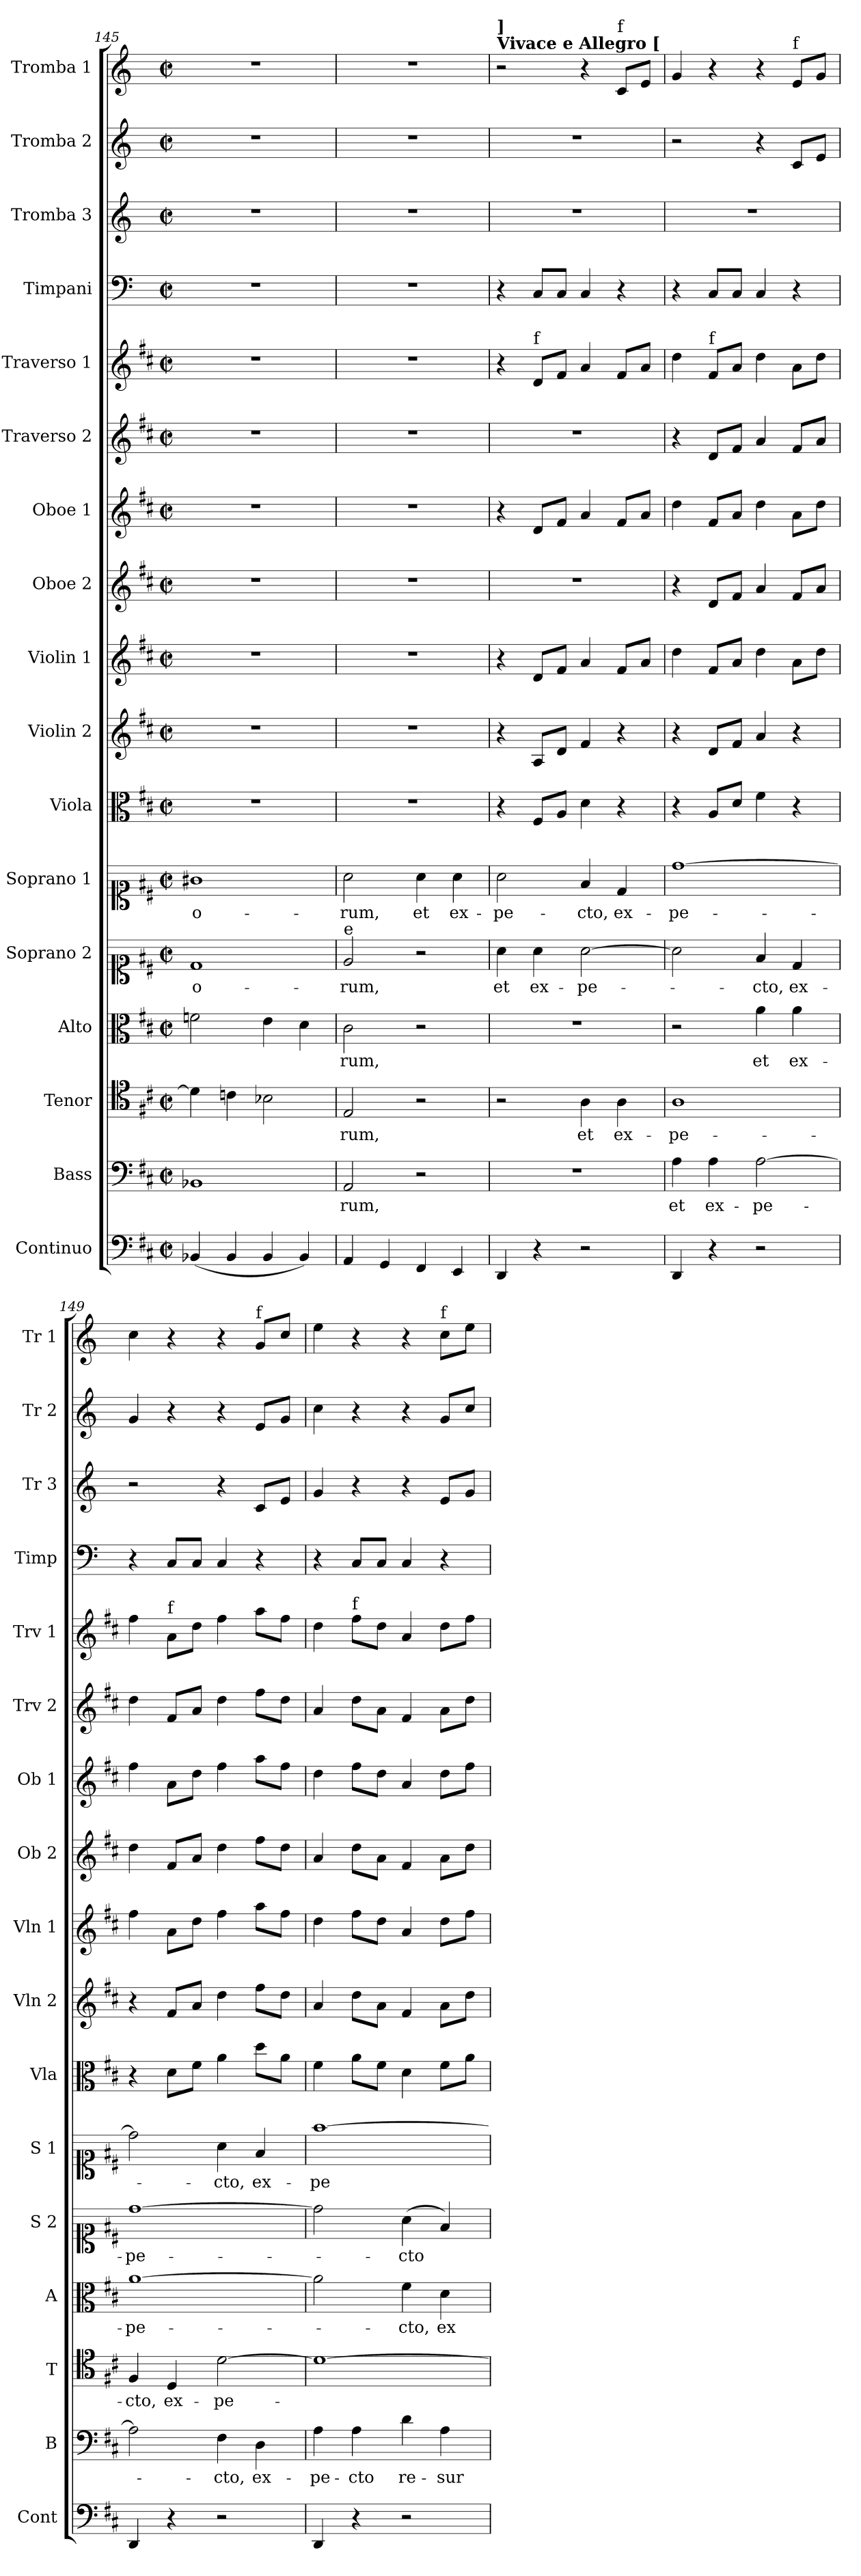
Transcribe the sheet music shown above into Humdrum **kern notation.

**kern	**kern	**text	**kern	**text	**kern	**text	**kern	**text	**kern	**text	**kern	**kern	**kern	**kern	**kern	**kern	**kern	**kern	**kern	**kern	**kern
*part17	*part16	*part16	*part15	*part15	*part14	*part14	*part13	*part13	*part12	*part12	*part11	*part10	*part9	*part8	*part7	*part6	*part5	*part4	*part3	*part2	*part1
*staff17	*staff16	*staff16	*staff15	*staff15	*staff14	*staff14	*staff13	*staff13	*staff12	*staff12	*staff11	*staff10	*staff9	*staff8	*staff7	*staff6	*staff5	*staff4	*staff3	*staff2	*staff1
*I"Continuo	*I"Bass	*	*I"Tenor	*	*I"Alto	*	*I"Soprano 2	*	*I"Soprano 1	*	*I"Viola	*I"Violin 2	*I"Violin 1	*I"Oboe 2	*I"Oboe 1	*I"Traverso 2	*I"Traverso 1	*I"Timpani	*I"Tromba 3	*I"Tromba 2	*I"Tromba 1
*I'Cont	*I'B	*	*I'T	*	*I'A	*	*I'S 2	*	*I'S 1	*	*I'Vla	*I'Vln 2	*I'Vln 1	*I'Ob 2	*I'Ob 1	*I'Trv 2	*I'Trv 1	*I'Timp	*I'Tr 3	*I'Tr 2	*I'Tr 1
*clefF4	*clefF4	*	*clefC4	*	*clefC3	*	*clefC1	*	*clefC1	*	*clefC3	*clefG2	*clefG2	*clefG2	*clefG2	*clefG2	*clefG2	*clefF4	*clefG2	*clefG2	*clefG2
*	*	*	*	*	*	*	*	*	*	*	*	*	*	*	*	*	*	*ITrd-1c-2	*ITrd-1c-2	*ITrd-1c-2	*ITrd-1c-2
*k[f#c#]	*k[f#c#]	*	*k[f#c#]	*	*k[f#c#]	*	*k[f#c#]	*	*k[f#c#]	*	*k[f#c#]	*k[f#c#]	*k[f#c#]	*k[f#c#]	*k[f#c#]	*k[f#c#]	*k[f#c#]	*k[f#c#]	*k[f#c#]	*k[f#c#]	*k[f#c#]
*M2/2	*M2/2	*	*M2/2	*	*M2/2	*	*M2/2	*	*M2/2	*	*M2/2	*M2/2	*M2/2	*M2/2	*M2/2	*M2/2	*M2/2	*M2/2	*M2/2	*M2/2	*M2/2
*met(c|)	*met(c|)	*	*met(c|)	*	*met(c|)	*	*met(c|)	*	*met(c|)	*	*met(c|)	*met(c|)	*met(c|)	*met(c|)	*met(c|)	*met(c|)	*met(c|)	*met(c|)	*met(c|)	*met(c|)	*met(c|)
=145	=145	=145	=145	=145	=145	=145	=145	=145	=145	=145	=145	=145	=145	=145	=145	=145	=145	=145	=145	=145	=145
!	!	!	!	!	!	!	!	!LO:LY:b	!	!LO:LY:b	!	!	!	!	!	!	!	!	!	!	!
(4BB-X/	1BB-X	.	4d\]	.	2fn\	.	1d	-o-	1g#X	-o-	1r	1r	1r	1r	1r	1r	1r	1r	1r	1r	1r
4BB-/	.	.	4cn\	.	.	.	.	.	.	.	.	.	.	.	.	.	.	.	.	.	.
4BB-/	.	.	2B-X\	.	4e\	.	.	.	.	.	.	.	.	.	.	.	.	.	.	.	.
4BB-/)	.	.	.	.	4d\	.	.	.	.	.	.	.	.	.	.	.	.	.	.	.	.
=146	=146	=146	=146	=146	=146	=146	=146	=146	=146	=146	=146	=146	=146	=146	=146	=146	=146	=146	=146	=146	=146
!	!	!	!	!	!	!	!LO:TX:a:t=e	!	!	!	!	!	!	!	!	!	!	!	!	!	!
!	!	!LO:LY:b	!	!LO:LY:b	!	!LO:LY:b	!	!LO:LY:b	!	!LO:LY:b	!	!	!	!	!	!	!	!	!	!	!
4AA/	2AA/	-rum,	2E/	rum,	2c#\	-rum,	2e/	-rum,	2a\	-rum,	1r	1r	1r	1r	1r	1r	1r	1r	1r	1r	1r
4GG/	.	.	.	.	.	.	.	.	.	.	.	.	.	.	.	.	.	.	.	.	.
!	!	!	!	!	!	!	!	!	!	!LO:LY:b	!	!	!	!	!	!	!	!	!	!	!
4FF#/	2r	.	2r	.	2r	.	2r	.	4a\	et	.	.	.	.	.	.	.	.	.	.	.
!	!	!	!	!	!	!	!	!	!	!LO:LY:b	!	!	!	!	!	!	!	!	!	!	!
4EE/	.	.	.	.	.	.	.	.	4a\	ex-	.	.	.	.	.	.	.	.	.	.	.
=147	=147	=147	=147	=147	=147	=147	=147	=147	=147	=147	=147	=147	=147	=147	=147	=147	=147	=147	=147	=147	=147
*	*	*	*	*	*	*	*	*	*	*	*	*	*	*	*	*	*	*	*	*	*MM230
!	!	!	!	!	!	!	!	!	!	!	!	!	!	!	!	!	!	!	!	!	!LO:TX:a:B:t=Vivace e Allegro [
!	!	!	!	!	!	!	!	!	!	!	!	!	!	!	!	!	!	!	!	!	!LO:TX:a:B:t=]
!	!	!	!	!	!	!	!	!LO:LY:b	!	!LO:LY:b	!	!	!	!	!	!	!	!	!	!	!
4DD/	1r	.	2r	.	1r	.	4a\	et	2a\	-pe-	4r	4r	4r	1r	4r	1r	4r	4r	1r	1r	2r
!	!	!	!	!	!	!	!	!	!	!	!	!	!	!	!	!	!LO:TX:a:t=f	!	!	!	!
!	!	!	!	!	!	!	!	!LO:LY:b	!	!	!	!	!	!	!	!	!	!	!	!	!
4r	.	.	.	.	.	.	4a\	ex-	.	.	8F#/L	8A/L	8d/L	.	8d/L	.	8d/L	8D/L	.	.	.
.	.	.	.	.	.	.	.	.	.	.	8A/J	8d/J	8f#/J	.	8f#/J	.	8f#/J	8D/J	.	.	.
!	!	!	!	!LO:LY:b	!	!	!	!LO:LY:b	!	!LO:LY:b	!	!	!	!	!	!	!	!	!	!	!
2r	.	.	4A\	et	.	.	[2a\	-pe-	4f#/	-cto,	4d\	4f#/	4a/	.	4a/	.	4a/	4D/	.	.	4r
!	!	!	!	!	!	!	!	!	!	!	!	!	!	!	!	!	!	!	!	!	!LO:TX:a:t=f
!	!	!	!	!LO:LY:b	!	!	!	!	!	!LO:LY:b	!	!	!	!	!	!	!	!	!	!	!
.	.	.	4A\	ex-	.	.	.	.	4d/	ex-	4r	4r	8f#/L	.	8f#/L	.	8f#/L	4r	.	.	8d/L
.	.	.	.	.	.	.	.	.	.	.	.	.	8a/J	.	8a/J	.	8a/J	.	.	.	8f#/J
!!LO:PB:g=z
=148	=148	=148	=148	=148	=148	=148	=148	=148	=148	=148	=148	=148	=148	=148	=148	=148	=148	=148	=148	=148	=148
!	!	!LO:LY:b	!	!LO:LY:b	!	!	!	!	!	!LO:LY:b	!	!	!	!	!	!	!	!	!	!	!
4DD/	4A\	et	1A	-pe-	2r	.	2a\]	.	[1dd	-pe-	4r	4r	4dd\	4r	4dd\	4r	4dd\	4r	1r	2r	4a/
!	!	!	!	!	!	!	!	!	!	!	!	!	!	!	!	!	!LO:TX:a:t=f	!	!	!	!
!	!	!LO:LY:b	!	!	!	!	!	!	!	!	!	!	!	!	!	!	!	!	!	!	!
4r	4A\	ex-	.	.	.	.	.	.	.	.	8A/L	8d/L	8f#/L	8d/L	8f#/L	8d/L	8f#/L	8D/L	.	.	4r
.	.	.	.	.	.	.	.	.	.	.	8d/J	8f#/J	8a/J	8f#/J	8a/J	8f#/J	8a/J	8D/J	.	.	.
!	!	!LO:LY:b	!	!	!	!LO:LY:b	!	!LO:LY:b	!	!	!	!	!	!	!	!	!	!	!	!	!
2r	[2A\	-pe-	.	.	4a\	et	4f#/	-cto,	.	.	4f#\	4a/	4dd\	4a/	4dd\	4a/	4dd\	4D/	.	4r	4r
!	!	!	!	!	!	!	!	!	!	!	!	!	!	!	!	!	!	!	!	!	!LO:TX:a:t=f
!	!	!	!	!	!	!LO:LY:b	!	!LO:LY:b	!	!	!	!	!	!	!	!	!	!	!	!	!
.	.	.	.	.	4a\	ex-	4d/	ex-	.	.	4r	4r	8a\L	8f#/L	8a\L	8f#/L	8a\L	4r	.	8d/L	8f#/L
.	.	.	.	.	.	.	.	.	.	.	.	.	8dd\J	8a/J	8dd\J	8a/J	8dd\J	.	.	8f#/J	8a/J
=149	=149	=149	=149	=149	=149	=149	=149	=149	=149	=149	=149	=149	=149	=149	=149	=149	=149	=149	=149	=149	=149
!	!	!	!	!LO:LY:b	!	!LO:LY:b	!	!LO:LY:b	!	!	!	!	!	!	!	!	!	!	!	!	!
4DD/	2A\]	.	4F#/	-cto,	[1a	-pe-	[1dd	-pe-	2dd\]	.	4r	4r	4ff#\	4dd\	4ff#\	4dd\	4ff#\	4r	2r	4a/	4dd\
!	!	!	!	!	!	!	!	!	!	!	!	!	!	!	!	!	!LO:TX:a:t=f	!	!	!	!
!	!	!	!	!LO:LY:b	!	!	!	!	!	!	!	!	!	!	!	!	!	!	!	!	!
4r	.	.	4D/	ex-	.	.	.	.	.	.	8d\L	8f#/L	8a\L	8f#/L	8a\L	8f#/L	8a\L	8D/L	.	4r	4r
.	.	.	.	.	.	.	.	.	.	.	8f#\J	8a/J	8dd\J	8a/J	8dd\J	8a/J	8dd\J	8D/J	.	.	.
!	!	!LO:LY:b	!	!LO:LY:b	!	!	!	!	!	!LO:LY:b	!	!	!	!	!	!	!	!	!	!	!
2r	4F#\	-cto,	[2d\	-pe-	.	.	.	.	4a\	-cto,	4a\	4dd\	4ff#\	4dd\	4ff#\	4dd\	4ff#\	4D/	4r	4r	4r
!	!	!	!	!	!	!	!	!	!	!	!	!	!	!	!	!	!	!	!	!	!LO:TX:a:t=f
!	!	!LO:LY:b	!	!	!	!	!	!	!	!LO:LY:b	!	!	!	!	!	!	!	!	!	!	!
.	4D\	ex-	.	.	.	.	.	.	4f#/	ex-	8dd\L	8ff#\L	8aa\L	8ff#\L	8aa\L	8ff#\L	8aa\L	4r	8d/L	8f#/L	8a/L
.	.	.	.	.	.	.	.	.	.	.	8a\J	8dd\J	8ff#\J	8dd\J	8ff#\J	8dd\J	8ff#\J	.	8f#/J	8a/J	8dd/J
=150	=150	=150	=150	=150	=150	=150	=150	=150	=150	=150	=150	=150	=150	=150	=150	=150	=150	=150	=150	=150	=150
!	!	!LO:LY:b	!	!	!	!	!	!	!	!LO:LY:b	!	!	!	!	!	!	!	!	!	!	!
4DD/	4A\	-pe-	1d_	.	2a\]	.	2dd\]	.	[1ff#	-pe-	4f#\	4a/	4dd\	4a/	4dd\	4a/	4dd\	4r	4a/	4dd\	4ff#\
!	!	!	!	!	!	!	!	!	!	!	!	!	!	!	!	!	!LO:TX:a:t=f	!	!	!	!
!	!	!LO:LY:b	!	!	!	!	!	!	!	!	!	!	!	!	!	!	!	!	!	!	!
4r	4A\	-cto	.	.	.	.	.	.	.	.	8a\L	8dd\L	8ff#\L	8dd\L	8ff#\L	8dd\L	8ff#\L	8D/L	4r	4r	4r
.	.	.	.	.	.	.	.	.	.	.	8f#\J	8a\J	8dd\J	8a\J	8dd\J	8a\J	8dd\J	8D/J	.	.	.
!	!	!LO:LY:b	!	!	!	!LO:LY:b	!	!LO:LY:b	!	!	!	!	!	!	!	!	!	!	!	!	!
2r	4d\	re-	.	.	4f#\	-cto,	(4a\	-cto	.	.	4d\	4f#/	4a/	4f#/	4a/	4f#/	4a/	4D/	4r	4r	4r
!	!	!	!	!	!	!	!	!	!	!	!	!	!	!	!	!	!	!	!	!	!LO:TX:a:t=f
!	!	!LO:LY:b	!	!	!	!LO:LY:b	!	!	!	!	!	!	!	!	!	!	!	!	!	!	!
.	4A\	-sur-	.	.	4d\	ex-	4f#/)	.	.	.	8f#\L	8a\L	8dd\L	8a\L	8dd\L	8a\L	8dd\L	4r	8f#/L	8a/L	8dd\L
.	.	.	.	.	.	.	.	.	.	.	8a\J	8dd\J	8ff#\J	8dd\J	8ff#\J	8dd\J	8ff#\J	.	8a/J	8dd/J	8ff#\J
=	=	=	=	=	=	=	=	=	=	=	=	=	=	=	=	=	=	=	=	=	=
*-	*-	*-	*-	*-	*-	*-	*-	*-	*-	*-	*-	*-	*-	*-	*-	*-	*-	*-	*-	*-	*-
